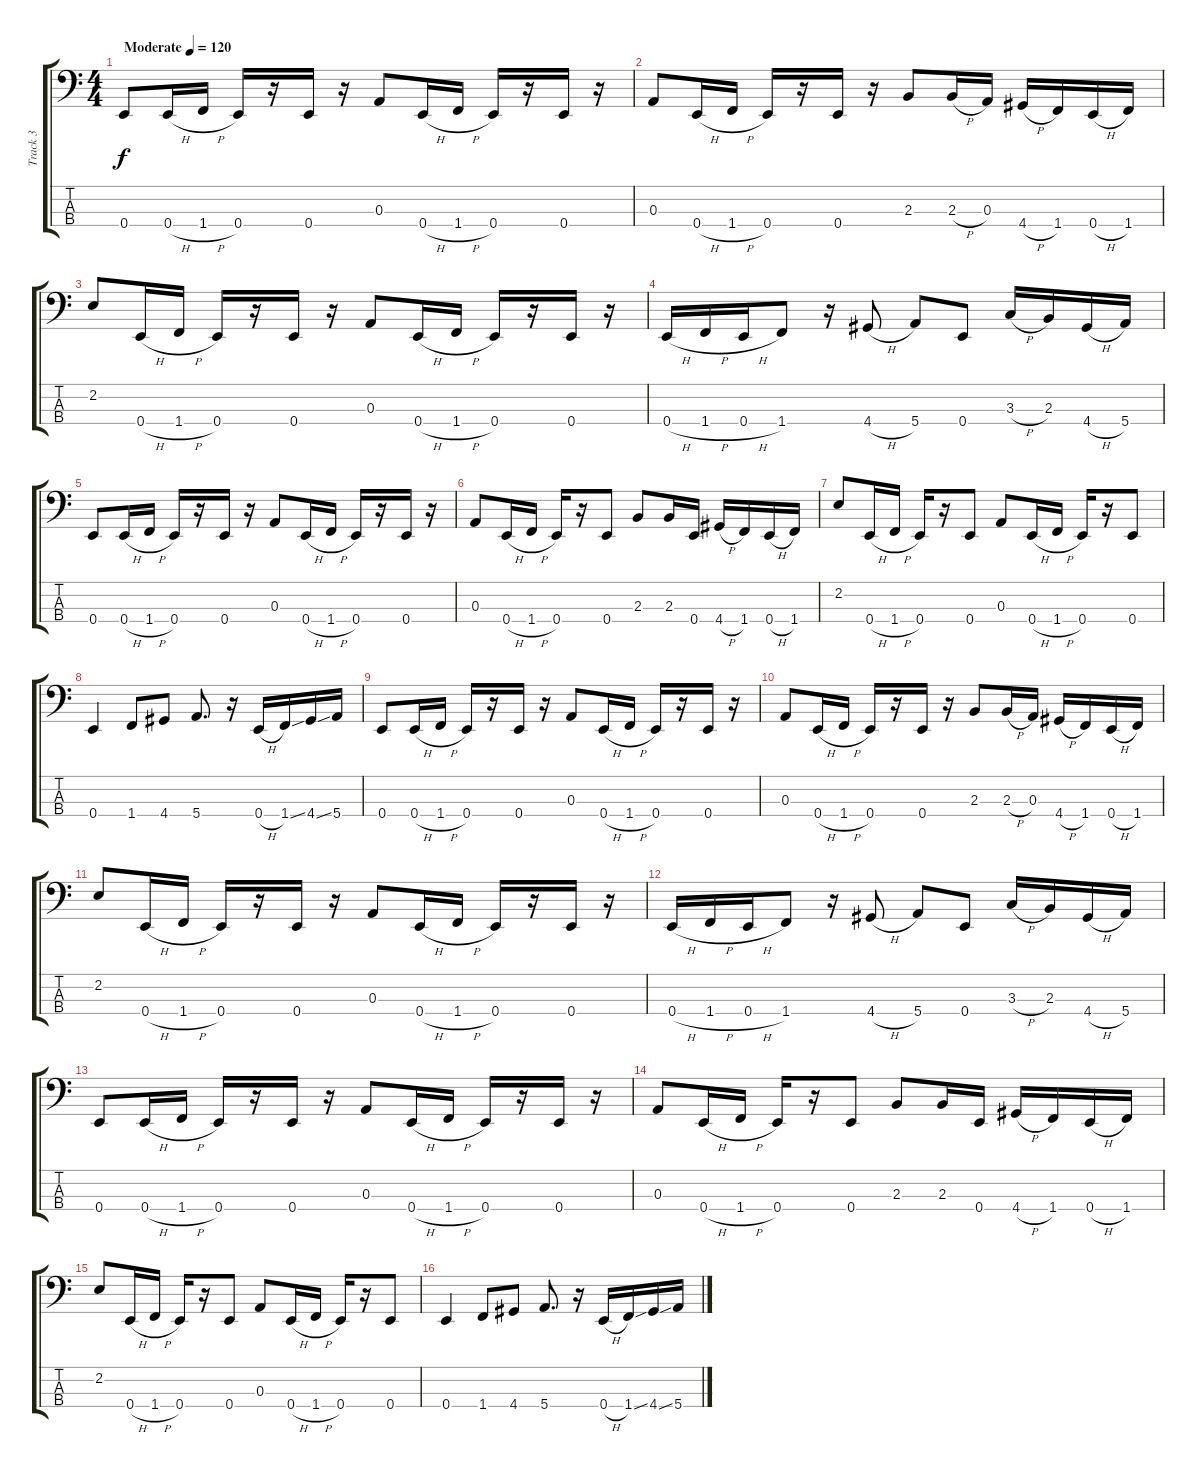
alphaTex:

\track ("Track 3" "Track 3") {instrument slapbass1}
\staff {score tabs}
\tuning (G2 D2 A1 E1) {hide}
\ts (4 4)
\tempo (120 "Moderate")
\clef f4
\ks c
0.4.8{dy f instrument slapbass1} 0.4{h}.16 1.4{h}.16 0.4.16 r.16 0.4.16 r.16 0.3.8 0.4{h}.16 1.4{h}.16 0.4.16 r.16 0.4.16 r.16 |
0.3.8 0.4{h}.16 1.4{h}.16 0.4.16 r.16 0.4.16 r.16 2.3.8 2.3{h}.16 0.3.16 4.4{h}.16 1.4.16 0.4{h}.16 1.4.16 |
2.2.8 0.4{h}.16 1.4{h}.16 0.4.16 r.16 0.4.16 r.16 0.3.8 0.4{h}.16 1.4{h}.16 0.4.16 r.16 0.4.16 r.16 |
0.4{h}.16 1.4{h}.16 0.4{h}.16 1.4.8 r.16 4.4{h}.8 5.4.8 0.4.8 3.3{h}.16 2.3.16 4.4{h}.16 5.4.16 |
0.4.8 0.4{h}.16 1.4{h}.16 0.4.16 r.16 0.4.16 r.16 0.3.8 0.4{h}.16 1.4{h}.16 0.4.16 r.16 0.4.16 r.16 |
0.3.8 0.4{h}.16 1.4{h}.16 0.4.16 r.16 0.4.8 2.3.8 2.3.16 0.4.16 4.4{h}.16 1.4.16 0.4{h}.16 1.4.16 |
2.2.8 0.4{h}.16 1.4{h}.16 0.4.16 r.16 0.4.8 0.3.8 0.4{h}.16 1.4{h}.16 0.4.16 r.16 0.4.8 |
0.4.4 1.4.8 4.4.8 5.4.8{d} r.16 0.4{h}.16 1.4{ss}.16 4.4{ss}.16 5.4.16 |
0.4.8 0.4{h}.16 1.4{h}.16 0.4.16 r.16 0.4.16 r.16 0.3.8 0.4{h}.16 1.4{h}.16 0.4.16 r.16 0.4.16 r.16 |
0.3.8 0.4{h}.16 1.4{h}.16 0.4.16 r.16 0.4.16 r.16 2.3.8 2.3{h}.16 0.3.16 4.4{h}.16 1.4.16 0.4{h}.16 1.4.16 |
2.2.8 0.4{h}.16 1.4{h}.16 0.4.16 r.16 0.4.16 r.16 0.3.8 0.4{h}.16 1.4{h}.16 0.4.16 r.16 0.4.16 r.16 |
0.4{h}.16 1.4{h}.16 0.4{h}.16 1.4.8 r.16 4.4{h}.8 5.4.8 0.4.8 3.3{h}.16 2.3.16 4.4{h}.16 5.4.16 |
0.4.8 0.4{h}.16 1.4{h}.16 0.4.16 r.16 0.4.16 r.16 0.3.8 0.4{h}.16 1.4{h}.16 0.4.16 r.16 0.4.16 r.16 |
0.3.8 0.4{h}.16 1.4{h}.16 0.4.16 r.16 0.4.8 2.3.8 2.3.16 0.4.16 4.4{h}.16 1.4.16 0.4{h}.16 1.4.16 |
2.2.8 0.4{h}.16 1.4{h}.16 0.4.16 r.16 0.4.8 0.3.8 0.4{h}.16 1.4{h}.16 0.4.16 r.16 0.4.8 |
0.4.4 1.4.8 4.4.8 5.4.8{d} r.16 0.4{h}.16 1.4{ss}.16 4.4{ss}.16 5.4.16
